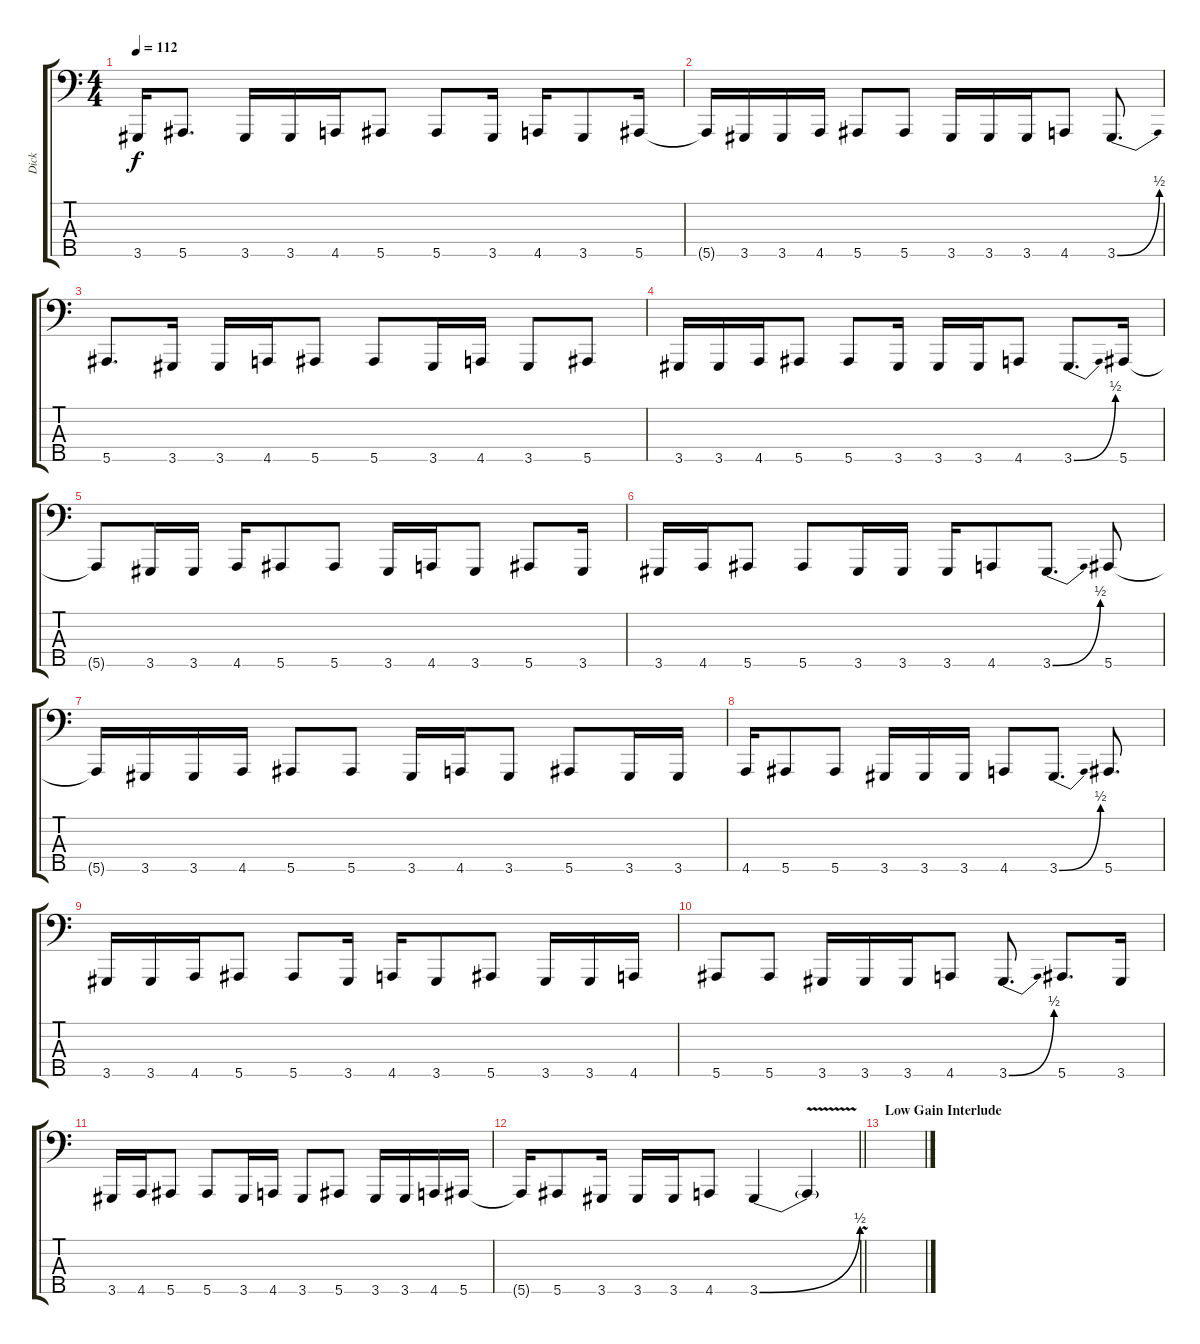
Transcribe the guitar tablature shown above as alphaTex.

\track ("Dick" "Dick") {instrument electricbasspick}
\staff {score tabs}
\tuning (Db2 Ab1 Eb1 Bb0 F0) {hide}
\ts (4 4)
\tempo 112
\clef f4
\ks c
3.5{t}.16{dy f} 5.5.8{d} 3.5.16 3.5.16 4.5.16 5.5.8 5.5.8 3.5.16 4.5.16 3.5.8 5.5.16 |
5.5{t}.16 3.5.16 3.5.16 4.5.16 5.5.8 5.5.8 3.5.16 3.5.16 3.5.16 4.5.8 3.5{be (bend 0 0 60 2)}.8{d} |
5.5.8{d} 3.5.16 3.5.16 4.5.16 5.5.8 5.5.8 3.5.16 4.5.16 3.5.8 5.5.8 |
3.5.16 3.5.16 4.5.16 5.5.8 5.5.8 3.5.16 3.5.16 3.5.16 4.5.8 3.5{be (bend 0 0 60 2)}.8{d} 5.5.16 |
5.5{t}.8 3.5.16 3.5.16 4.5.16 5.5.8 5.5.8 3.5.16 4.5.16 3.5.8 5.5.8 3.5.16 |
3.5.16 4.5.16 5.5.8 5.5.8 3.5.16 3.5.16 3.5.16 4.5.8 3.5{be (bend 0 0 60 2)}.8{d} 5.5.8 |
5.5{t}.16 3.5.16 3.5.16 4.5.16 5.5.8 5.5.8 3.5.16 4.5.16 3.5.8 5.5.8 3.5.16 3.5.16 |
4.5.16 5.5.8 5.5.8 3.5.16 3.5.16 3.5.16 4.5.8 3.5{be (bend 0 0 60 2)}.8{d} 5.5.8{d} |
3.5.16 3.5.16 4.5.16 5.5.8 5.5.8 3.5.16 4.5.16 3.5.8 5.5.8 3.5.16 3.5.16 4.5.16 |
5.5.8 5.5.8 3.5.16 3.5.16 3.5.16 4.5.8 3.5{be (bend 0 0 60 2)}.8{d} 5.5.8{d} 3.5.16 |
3.5.16 4.5.16 5.5.8 5.5.8 3.5.16 4.5.16 3.5.8 5.5.8 3.5.16 3.5.16 4.5.16 5.5.16 |
\barLineRight lightlight
5.5{t}.16 5.5.8 3.5.16 3.5.16 3.5.16 4.5.8 3.5{be (bend 0 0 60 2)}.4 3.5{v t}.4 |
\section ("" "Low Gain Interlude")
